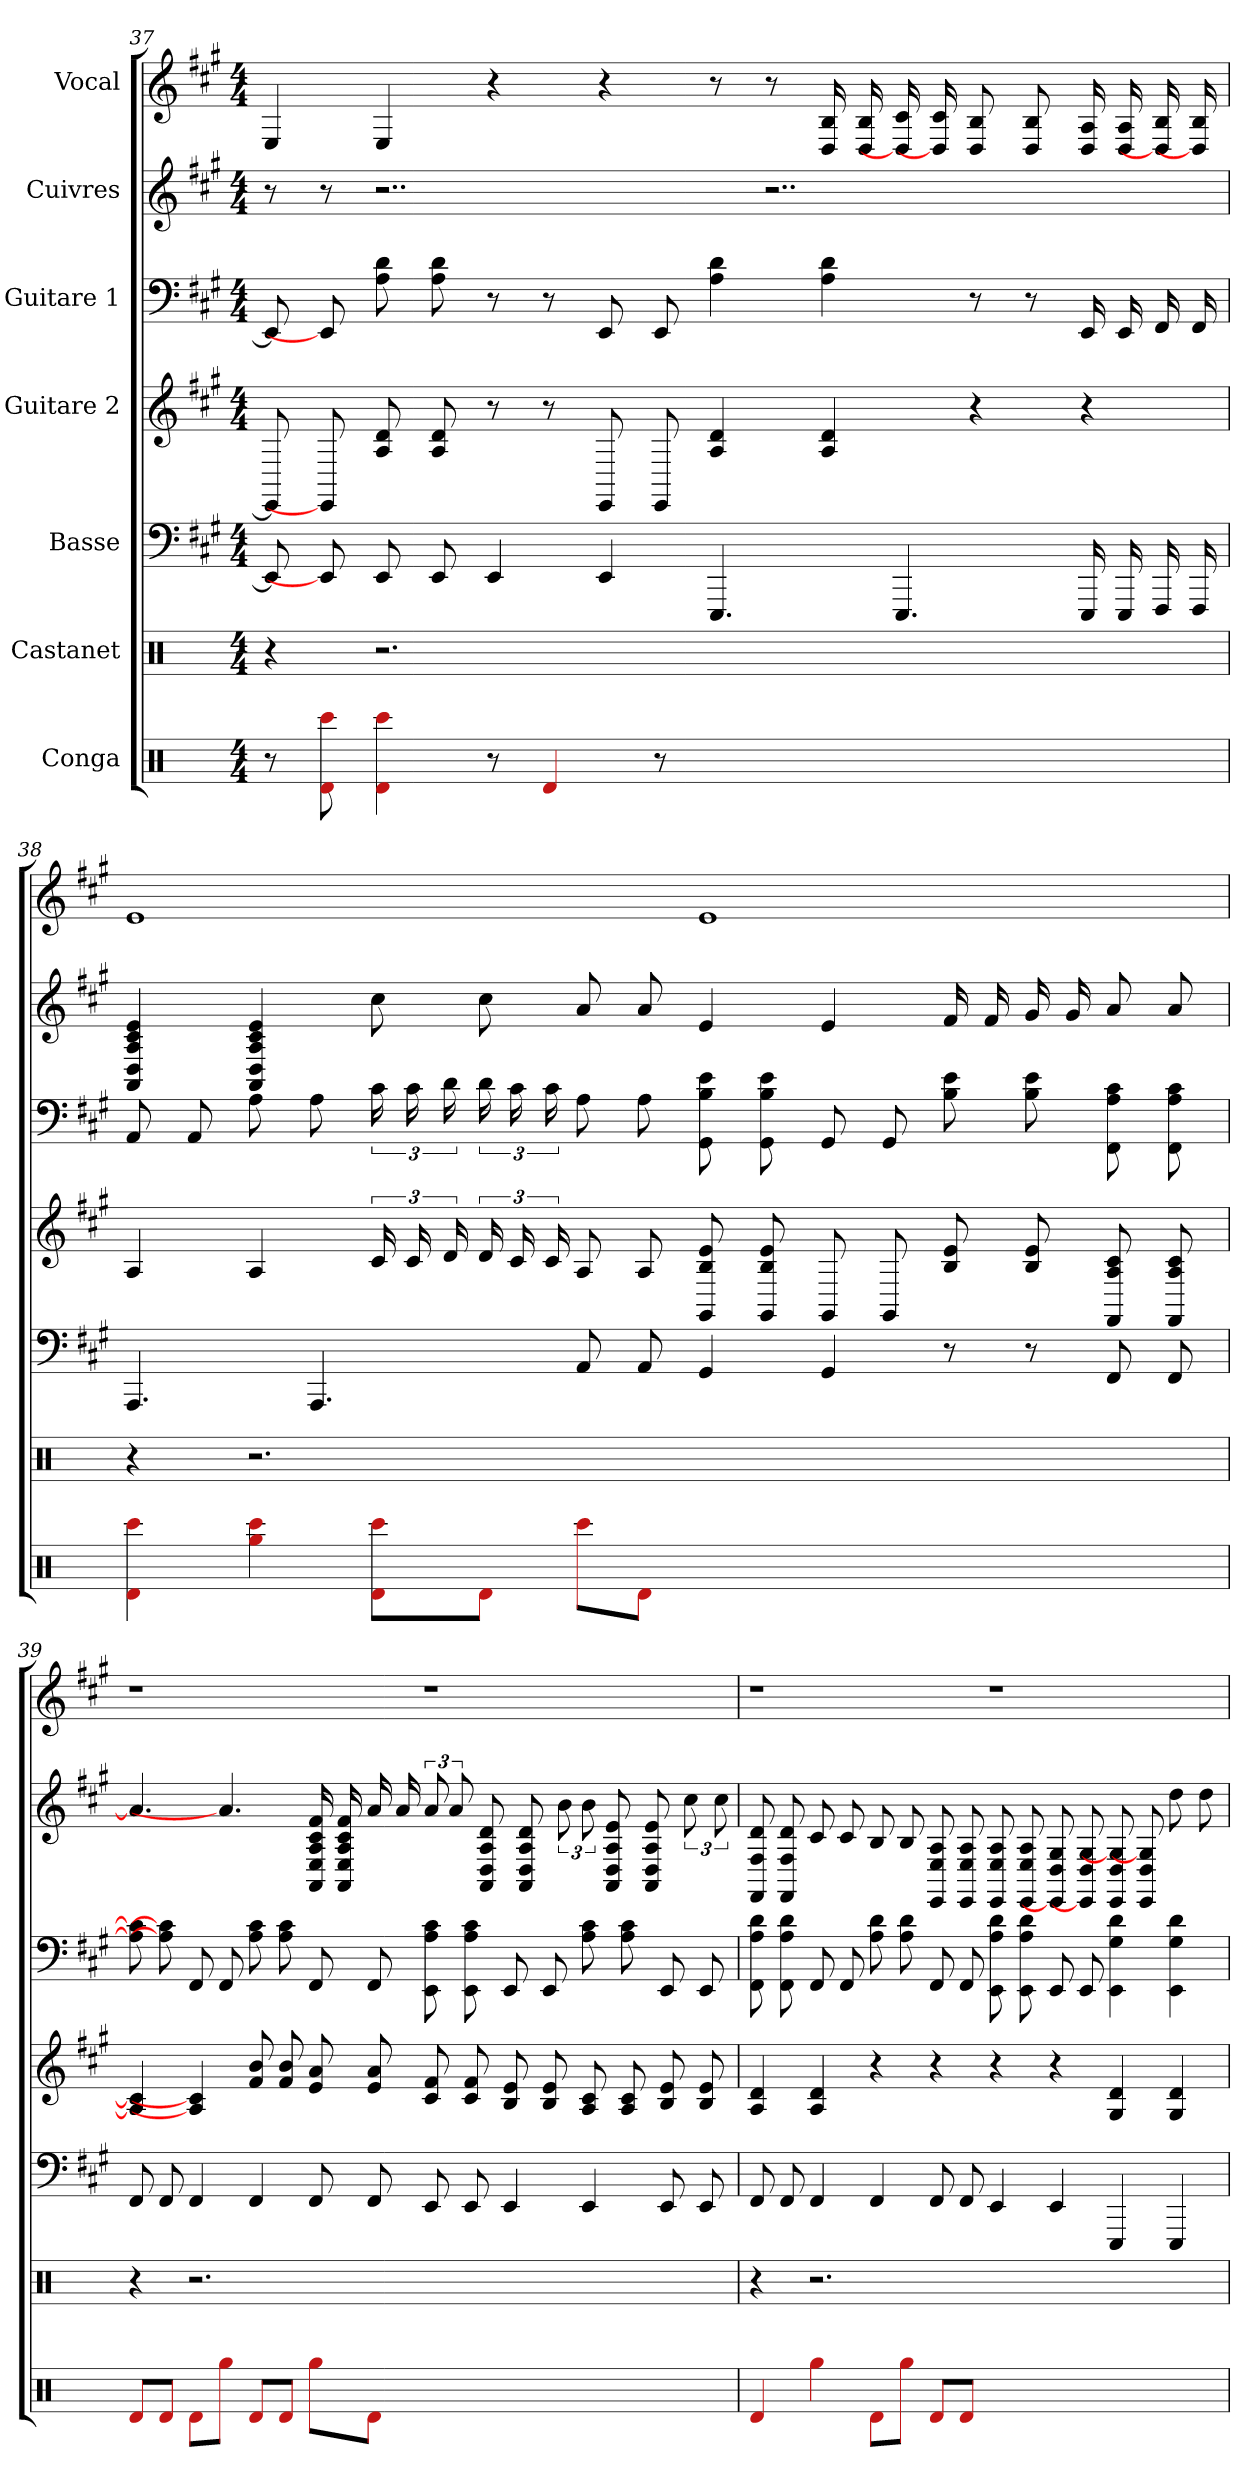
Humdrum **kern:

**kern	**kern	**kern	**kern	**kern	**kern	**kern
*part7	*part6	*part5	*part4	*part3	*part2	*part1
*staff7	*staff6	*staff5	*staff4	*staff3	*staff2	*staff1
*I"Conga	*I"Castanet	*I"Basse	*I"Guitare 2	*I"Guitare 1	*I"Cuivres	*I"Vocal
*clefX	*clefX	*	*	*	*	*
*k[]	*k[]	*k[f#c#g#]	*k[f#c#g#]	*k[f#c#g#]	*k[f#c#g#]	*k[f#c#g#]
*M4/4	*M4/4	*M4/4	*M4/4	*M4/4	*M4/4	*M4/4
=37	=37	=37	=37	=37	=37	=37
8r	4r	8EE]	8EE]	8EE]	8r	4E
8ccc# 8d#	.	8EE]	8EE]	8EE]	8r	.
4ccc# 4d#	2.r	8EE	8d 8A	8d 8A	2..r	4E
.	.	8EE	8d 8A	8d 8A	.	.
8r	.	4EE	8r	8r	.	4r
4d#	.	.	8r	8r	.	.
.	.	4EE	8EE	8EE	.	4r
8r	.	.	8EE	8EE	.	.
1ryy	1ryy	4.EEE	4d 4A	4d 4A	.	8r
.	.	.	.	.	2..r	8r
.	.	.	4d 4A	4d 4A	.	16B 16D
.	.	.	.	.	.	16B 16D
.	.	4.EEE	.	.	.	16c# 16D]
.	.	.	.	.	.	16c# 16D]
.	.	.	4r	8r	.	8B 8D
.	.	.	.	8r	.	8B 8D
.	.	16EEE	4r	16EE	.	16A 16D
.	.	16EEE	.	16EE	.	16A 16D
.	.	16FFF#	.	16FF#	.	16B 16D]
.	.	16FFF#	.	16FF#	.	16B 16D]
=38	=38	=38	=38	=38	=38	=38
4ccc# 4d#	4r	4.AAA	4A	8AA	4e 4c# 4A 4D 4AA	1e
.	.	.	.	8AA	.	.
4gg# 4ccc#	2.r	.	4A	8A	4e 4c# 4A 4D 4AA	.
.	.	4.AAA	.	8A	.	.
8ccc#\ 8d#\L	.	.	24c#	24c#	8cc#	.
.	.	.	24c#	24c#	.	.
.	.	.	24d	24d	.	.
8d#\J	.	.	24d	24d	8cc#	.
.	.	.	24c#	24c#	.	.
.	.	.	24c#	24c#	.	.
8ccc#\L	.	8AA	8A	8A	8a	.
8d#\J	.	8AA	8A	8A	8a	.
1ryy	1ryy	4GG#	8e 8B 8GG#	8e 8B 8GG#	4e	1e
.	.	.	8e 8B 8GG#	8e 8B 8GG#	.	.
.	.	4GG#	8GG#	8GG#	4e	.
.	.	.	8GG#	8GG#	.	.
.	.	8r	8e 8B	8e 8B	16f#	.
.	.	.	.	.	16f#	.
.	.	8r	8e 8B	8e 8B	16g#	.
.	.	.	.	.	16g#	.
.	.	8FF#	8c# 8A 8FF#	8c# 8A 8FF#	8a	.
.	.	8FF#	8c# 8A 8FF#	8c# 8A 8FF#	8a	.
=39	=39	=39	=39	=39	=39	=39
8d#/L	4r	8FF#	4c#] 4A]	8c#] 8A]	4.a]	1r
8d#/J	.	8FF#	.	8c#] 8A]	.	.
8d#\L	2.r	4FF#	4c#] 4A]	8FF#	.	.
8gg#\J	.	.	.	8FF#	4.a]	.
8d#/L	.	4FF#	8b 8f#	8c# 8A	.	.
8d#/J	.	.	8b 8f#	8c# 8A	.	.
8gg#\L	.	8FF#	8a 8e	8FF#	16f# 16c# 16A 16E 16AA	.
.	.	.	.	.	16f# 16c# 16A 16E 16AA	.
8d#\J	.	8FF#	8a 8e	8FF#	16a	.
.	.	.	.	.	16a	.
1ryy	1ryy	8EE	8f# 8c#	8c# 8A 8EE	12a	1r
.	.	.	.	.	12a	.
.	.	8EE	8f# 8c#	8c# 8A 8EE	.	.
.	.	.	.	.	8d 8A 8D 8AA	.
.	.	4EE	8e 8B	8EE	.	.
.	.	.	.	.	8d 8A 8D 8AA	.
.	.	.	8e 8B	8EE	.	.
.	.	.	.	.	12b	.
.	.	4EE	8c# 8A	8c# 8A	12b	.
.	.	.	.	.	8e 8A 8D 8AA	.
.	.	.	8c# 8A	8c# 8A	.	.
.	.	.	.	.	8e 8A 8D 8AA	.
.	.	8EE	8e 8B	8EE	.	.
.	.	.	.	.	12cc#	.
.	.	8EE	8e 8B	8EE	.	.
.	.	.	.	.	12cc#	.
=40	=40	=40	=40	=40	=40	=40
4d#	4r	8FF#	4d 4A	8d 8A 8FF#	8d 8F# 8FF#	1r
.	.	8FF#	.	8d 8A 8FF#	8d 8F# 8FF#	.
4gg#	2.r	4FF#	4d 4A	8FF#	8c#	.
.	.	.	.	8FF#	8c#	.
8d#\L	.	4FF#	4r	8d 8A	8B	.
8gg#\J	.	.	.	8d 8A	8B	.
8d#/L	.	8FF#	4r	8FF#	8A 8E 8EE	.
8d#/J	.	8FF#	.	8FF#	8A 8E 8EE	.
1ryy	1ryy	4EE	4r	8d 8A 8EE	8A 8E 8EE	1r
.	.	.	.	8d 8A 8EE	8A 8E 8EE	.
.	.	4EE	4r	8EE	8G# 8D 8EE]	.
.	.	.	.	8EE	8G# 8D 8EE]	.
.	.	4EEE	4d 4G#	4d 4G# 4EE	8G#] 8D 8EE	.
.	.	.	.	.	8G#] 8D 8EE	.
.	.	4EEE	4d 4G#	4d 4G# 4EE	8dd	.
.	.	.	.	.	8dd	.
=	=	=	=	=	=	=
*-	*-	*-	*-	*-	*-	*-
